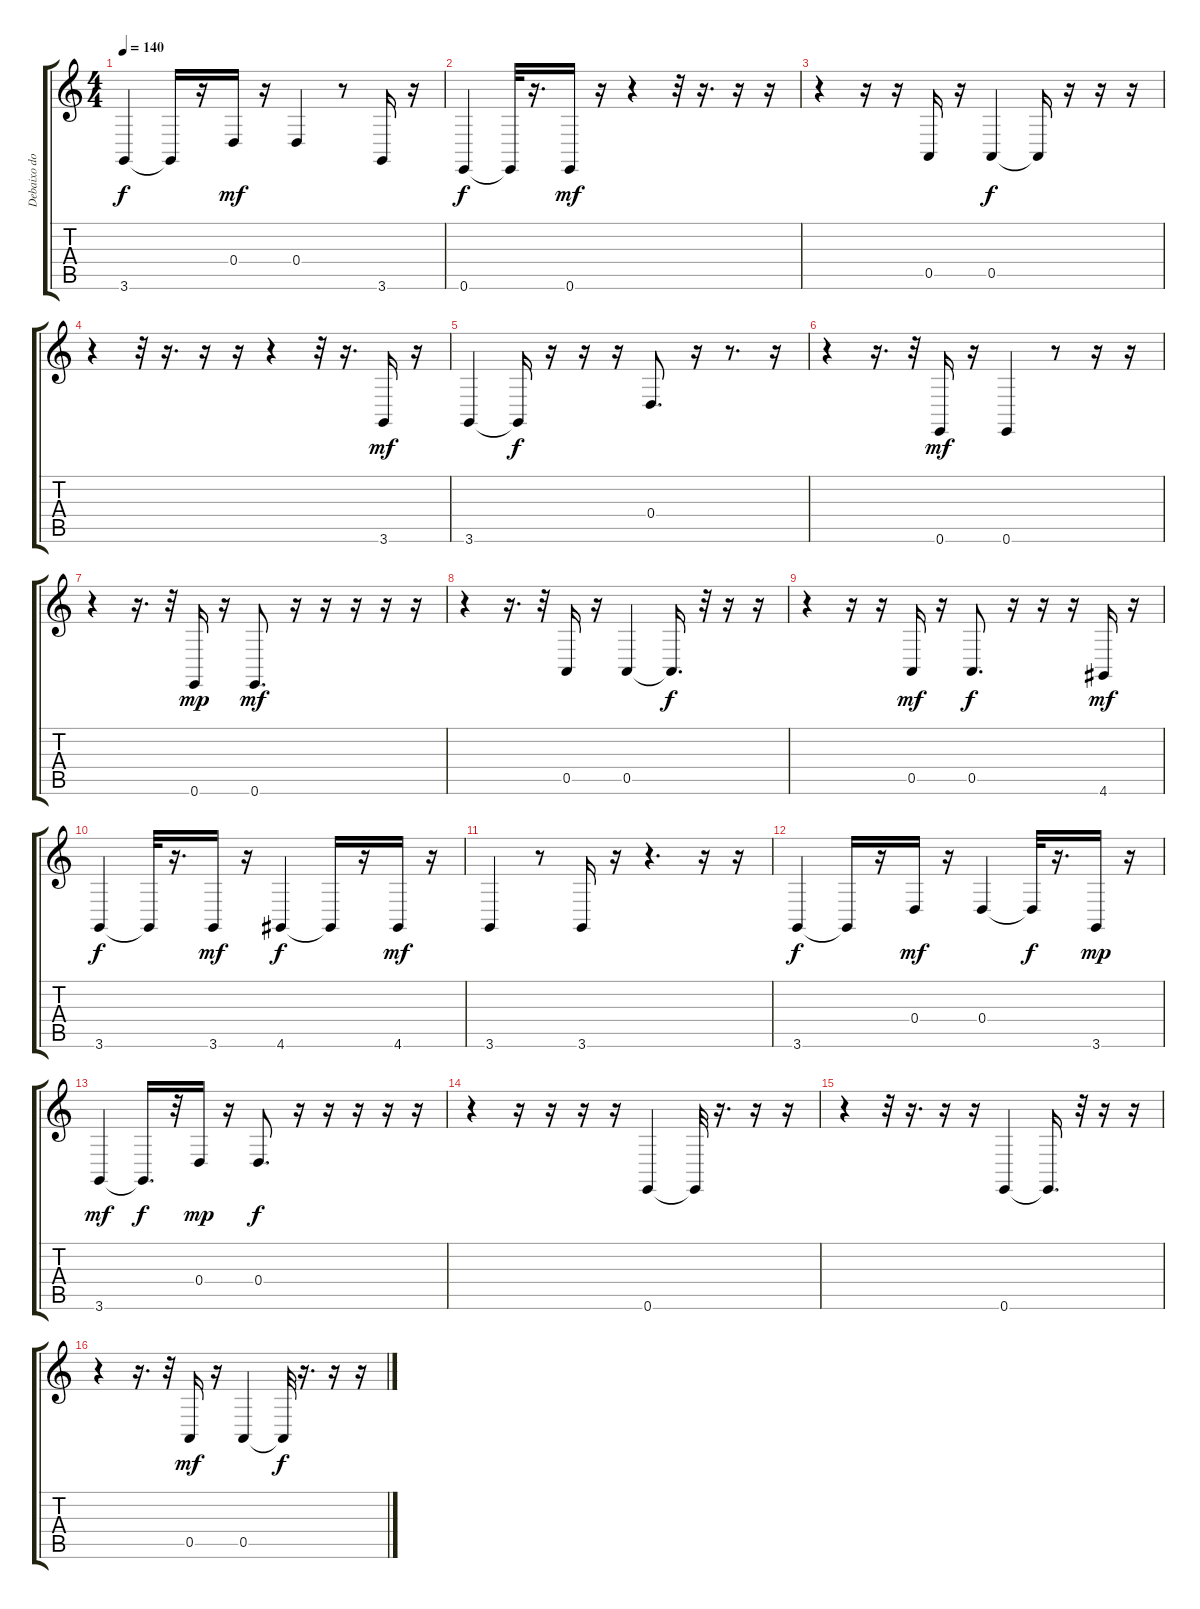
\track ("Debaixo dos Car" "Debaixo do") {instrument electricpiano1}
\staff {score tabs}
\tuning (E4 B3 G3 D3 A2 E2) {hide}
\ts (4 4)
\tempo 140
\clef g2
\ks c
3.6.4{dy f} 3.6{t}.16 r.16 0.4.16{dy mf} r.16 0.4.4 r.8 3.6.16 r.16 |
0.6.4{dy f} 0.6{t}.32 r.16{d} 0.6.16{dy mf} r.16 r.4 r.32 r.16{d} r.16 r.16 |
r.4 r.16 r.16 0.5.16 r.16 0.5.4{dy f} 0.5{t}.16 r.16 r.16 r.16 |
r.4 r.32 r.16{d} r.16 r.16 r.4 r.32 r.16{d} 3.6.16{dy mf} r.16 |
3.6.4 3.6{t}.16{dy f} r.16 r.16 r.16 0.4.8{d} r.16 r.8{d} r.16 |
r.4 r.16{d} r.32 0.6.16{dy mf} r.16 0.6.4 r.8 r.16 r.16 |
r.4 r.16{d} r.32 0.6.16{dy mp} r.16 0.6.8{d dy mf} r.16 r.16 r.16 r.16 r.16 |
r.4 r.16{d} r.32 0.5.16 r.16 0.5.4 0.5{t}.16{d dy f} r.32 r.16 r.16 |
r.4 r.16 r.16 0.5.16{dy mf} r.16 0.5.8{d dy f} r.16 r.16 r.16 4.6.16{dy mf} r.16 |
3.6.4{dy f} 3.6{t}.32 r.16{d} 3.6.16{dy mf} r.16 4.6.4{dy f} 4.6{t}.16 r.16 4.6.16{dy mf} r.16 |
3.6.4 r.8 3.6.16 r.16 r.4{d} r.16 r.16 |
3.6.4{dy f} 3.6{t}.16 r.16 0.4.16{dy mf} r.16 0.4.4 0.4{t}.32{dy f} r.16{d} 3.6.16{dy mp} r.16 |
3.6.4{dy mf} 3.6{t}.16{d dy f} r.32 0.4.16{dy mp} r.16 0.4.8{d dy f} r.16 r.16 r.16 r.16 r.16 |
r.4 r.16 r.16 r.16 r.16 0.6.4 0.6{t}.32 r.16{d} r.16 r.16 |
r.4 r.32 r.16{d} r.16 r.16 0.6.4 0.6{t}.16{d} r.32 r.16 r.16 |
r.4 r.16{d} r.32 0.5.16{dy mf} r.16 0.5.4 0.5{t}.32{dy f} r.16{d} r.16 r.16
